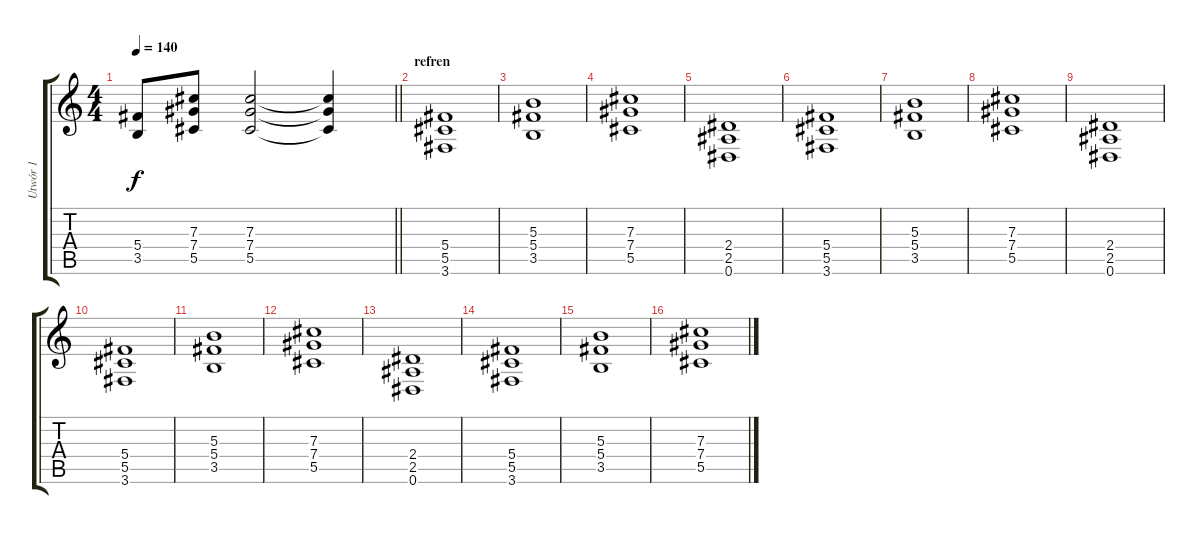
\track ("Utwór 1" "Utwór 1") {instrument distortionguitar}
\staff {score tabs}
\tuning (Eb4 Bb3 Gb3 Db3 Ab2 Eb2) {hide}
\ts (4 4)
\tempo 140
\clef g2
\barLineRight lightlight
\ks c
(5.4{t} 3.5{t}).8{dy f} (7.3 7.4 5.5).8 (7.3 7.4 5.5).2 (7.3{t} 7.4{t} 5.5{t}).4 |
\section ("" "refren")
(5.4 5.5 3.6).1 |
(5.3 5.4 3.5).1 |
(7.3 7.4 5.5).1 |
(2.4 2.5 0.6).1 |
(5.4 5.5 3.6).1 |
(5.3 5.4 3.5).1 |
(7.3 7.4 5.5).1 |
(2.4 2.5 0.6).1 |
(5.4 5.5 3.6).1 |
(5.3 5.4 3.5).1 |
(7.3 7.4 5.5).1 |
(2.4 2.5 0.6).1 |
(5.4 5.5 3.6).1 |
(5.3 5.4 3.5).1 |
(7.3 7.4 5.5).1
